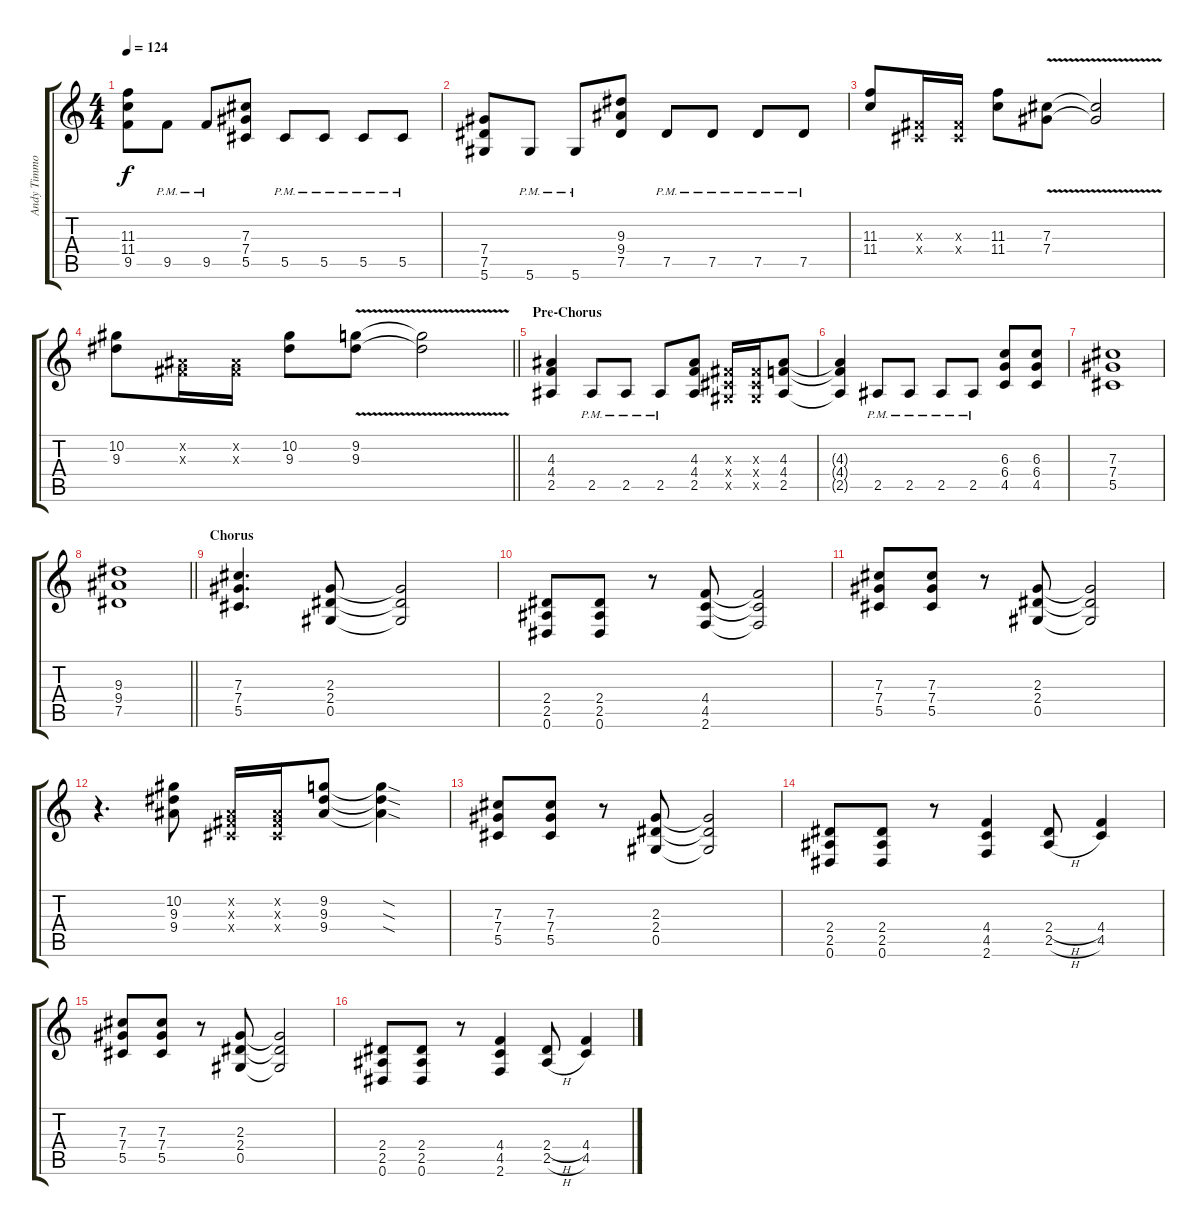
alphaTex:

\track ("Andy Timmons" "Andy Timmo") {instrument distortionguitar}
\staff {score tabs}
\tuning (Eb4 Bb3 Gb3 Db3 Ab2 Eb2) {hide}
\ts (4 4)
\tempo 124
\clef g2
\ks c
(11.3 11.4 9.5).8{dy f} 9.5{pm}.8 9.5{pm}.8 (7.3 7.4 5.5).8 5.5{pm}.8 5.5{pm}.8 5.5{pm}.8 5.5{pm}.8 |
(7.4 7.5 5.6).8 5.6{pm}.8 5.6{pm}.8 (9.3 9.4 7.5).8 7.5{pm}.8 7.5{pm}.8 7.5{pm}.8 7.5{pm}.8 |
(11.3 11.4).8 (0.3{x} 0.4{x}).16 (0.3{x} 0.4{x}).16 (11.3 11.4).8 (7.3{v} 7.4{v}).8 (7.3{t} 7.4{t}).2 |
\barLineRight lightlight
(10.2 9.3).8 (0.2{x} 0.3{x}).16 (0.2{x} 0.3{x}).16 (10.2 9.3).8 (9.2{v} 9.3{v}).8 (9.2{t} 9.3{t}).2 |
\section ("" "Pre-Chorus")
(4.3 4.4 2.5).4 2.5{pm}.8 2.5{pm}.8 2.5{pm}.8 (4.3 4.4 2.5).8 (0.3{x} 0.4{x} 0.5{x}).16 (0.3{x} 0.4{x} 0.5{x}).16 (4.3 4.4 2.5).8 |
(4.3{t} 4.4{t} 2.5{t}).4 2.5{pm}.8 2.5{pm}.8 2.5{pm}.8 2.5{pm}.8 (6.3 6.4 4.5).8 (6.3 6.4 4.5).8 |
(7.3 7.4 5.5).1 |
\barLineRight lightlight
(9.3 9.4 7.5).1 |
\section ("" "Chorus")
(7.3 7.4 5.5).4{d} (2.3 2.4 0.5).8 (2.3{t} 2.4{t} 0.5{t}).2 |
(2.4 2.5 0.6).8 (2.4 2.5 0.6).8 r.8 (4.4 4.5 2.6).8 (4.4{t} 4.5{t} 2.6{t}).2 |
(7.3 7.4 5.5).8 (7.3 7.4 5.5).8 r.8 (2.3 2.4 0.5).8 (2.3{t} 2.4{t} 0.5{t}).2 |
r.4{d} (10.2 9.3 9.4).8 (0.2{x} 0.3{x} 0.4{x}).16 (0.2{x} 0.3{x} 0.4{x}).16 (9.2 9.3 9.4).8 (9.2{sod t} 9.3{sod t} 9.4{sod t}).4 |
(7.3 7.4 5.5).8 (7.3 7.4 5.5).8 r.8 (2.3 2.4 0.5).8 (2.3{t} 2.4{t} 0.5{t}).2 |
(2.4 2.5 0.6).8 (2.4 2.5 0.6).8 r.8 (4.4 4.5 2.6).4 (2.4{h} 2.5{h}).8 (4.4 4.5).4 |
(7.3 7.4 5.5).8 (7.3 7.4 5.5).8 r.8 (2.3 2.4 0.5).8 (2.3{t} 2.4{t} 0.5{t}).2 |
(2.4 2.5 0.6).8 (2.4 2.5 0.6).8 r.8 (4.4 4.5 2.6).4 (2.4{h} 2.5{h}).8 (4.4 4.5).4
